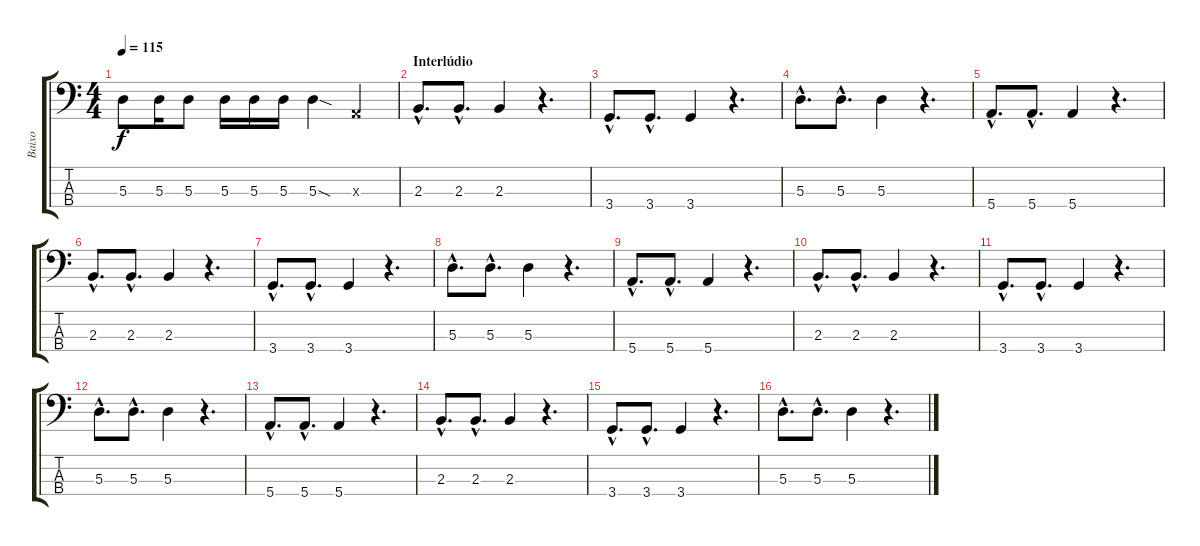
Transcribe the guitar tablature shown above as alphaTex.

\track ("Baixo" "Baixo") {instrument electricbassfinger}
\staff {score tabs}
\tuning (G2 D2 A1 E1) {hide}
\ts (4 4)
\tempo 115
\clef f4
\ks c
5.3.8{dy f} 5.3.16 5.3.8 5.3.16 5.3.16 5.3.16 5.3{sod}.4 0.3{x}.4 |
\section ("" "Interlúdio")
2.3{hac}.8{d} 2.3{hac}.8{d} 2.3.4 r.4{d} |
3.4{hac}.8{d} 3.4{hac}.8{d} 3.4.4 r.4{d} |
5.3{hac}.8{d} 5.3{hac}.8{d} 5.3.4 r.4{d} |
5.4{hac}.8{d} 5.4{hac}.8{d} 5.4.4 r.4{d} |
2.3{hac}.8{d} 2.3{hac}.8{d} 2.3.4 r.4{d} |
3.4{hac}.8{d} 3.4{hac}.8{d} 3.4.4 r.4{d} |
5.3{hac}.8{d} 5.3{hac}.8{d} 5.3.4 r.4{d} |
5.4{hac}.8{d} 5.4{hac}.8{d} 5.4.4 r.4{d} |
2.3{hac}.8{d} 2.3{hac}.8{d} 2.3.4 r.4{d} |
3.4{hac}.8{d} 3.4{hac}.8{d} 3.4.4 r.4{d} |
5.3{hac}.8{d} 5.3{hac}.8{d} 5.3.4 r.4{d} |
5.4{hac}.8{d} 5.4{hac}.8{d} 5.4.4 r.4{d} |
2.3{hac}.8{d} 2.3{hac}.8{d} 2.3.4 r.4{d} |
3.4{hac}.8{d} 3.4{hac}.8{d} 3.4.4 r.4{d} |
5.3{hac}.8{d} 5.3{hac}.8{d} 5.3.4 r.4{d}
